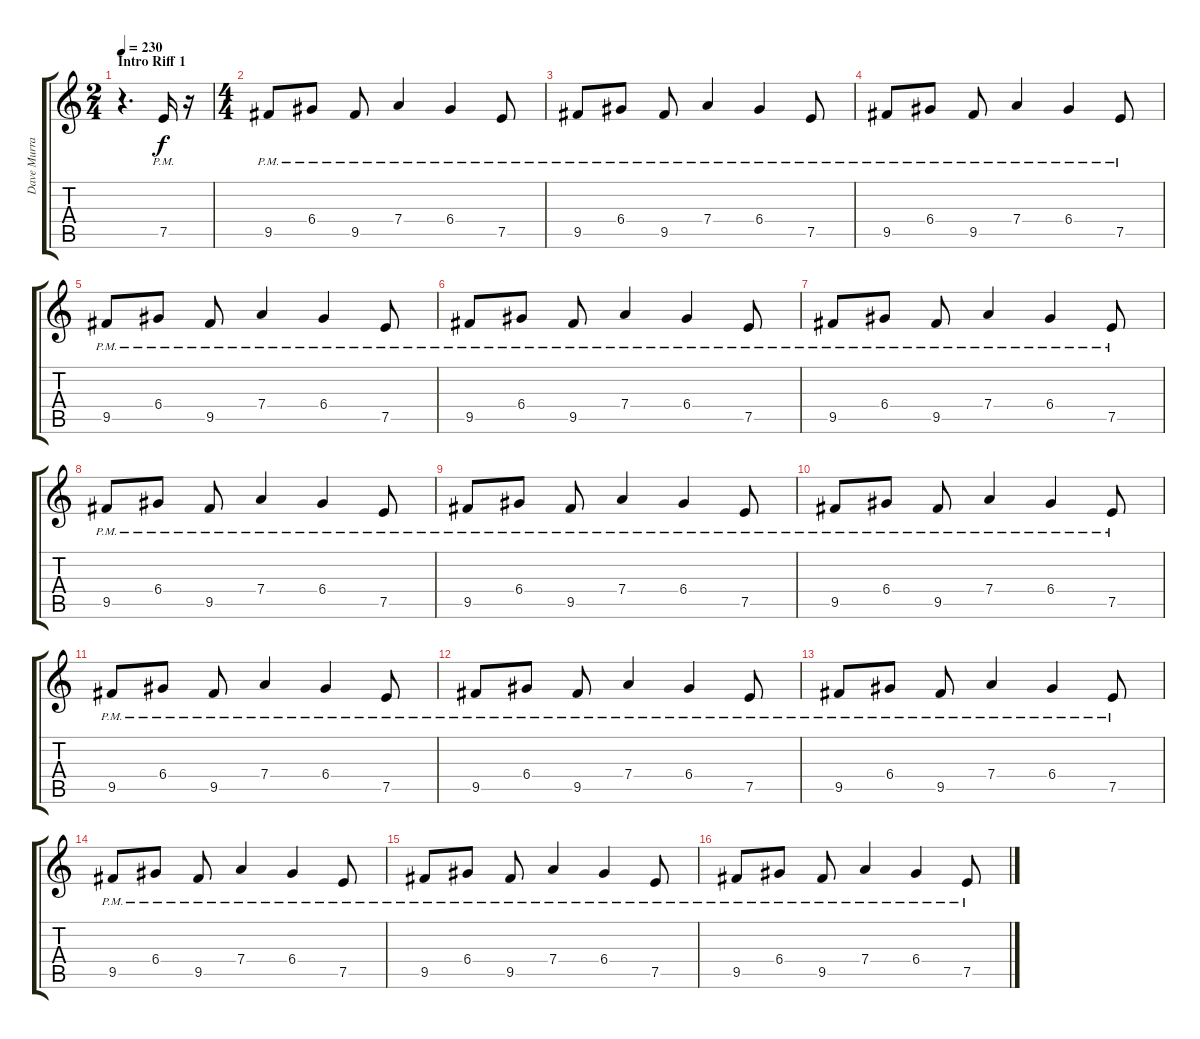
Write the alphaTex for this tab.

\track ("Dave Murray" "Dave Murra") {instrument distortionguitar}
\staff {score tabs}
\tuning (E4 B3 G3 D3 A2 E2) {hide}
\ts (2 4)
\section ("" "Intro Riff 1")
\tempo 230
\tempo 160
\tempo 230
\clef g2
\ks c
r.4{d dy f instrument distortionguitar} 7.5{pm}.16 r.16 |
\ts (4 4)
9.5{pm}.8 6.4{pm}.8 9.5{pm}.8 7.4{pm}.4 6.4{pm}.4 7.5{pm}.8 |
9.5{pm}.8 6.4{pm}.8 9.5{pm}.8 7.4{pm}.4 6.4{pm}.4 7.5{pm}.8 |
9.5{pm}.8 6.4{pm}.8 9.5{pm}.8 7.4{pm}.4 6.4{pm}.4 7.5{pm}.8 |
9.5{pm}.8 6.4{pm}.8 9.5{pm}.8 7.4{pm}.4 6.4{pm}.4 7.5{pm}.8 |
9.5{pm}.8 6.4{pm}.8 9.5{pm}.8 7.4{pm}.4 6.4{pm}.4 7.5{pm}.8 |
9.5{pm}.8 6.4{pm}.8 9.5{pm}.8 7.4{pm}.4 6.4{pm}.4 7.5{pm}.8 |
9.5{pm}.8 6.4{pm}.8 9.5{pm}.8 7.4{pm}.4 6.4{pm}.4 7.5{pm}.8 |
9.5{pm}.8 6.4{pm}.8 9.5{pm}.8 7.4{pm}.4 6.4{pm}.4 7.5{pm}.8 |
9.5{pm}.8 6.4{pm}.8 9.5{pm}.8 7.4{pm}.4 6.4{pm}.4 7.5{pm}.8 |
9.5{pm}.8 6.4{pm}.8 9.5{pm}.8 7.4{pm}.4 6.4{pm}.4 7.5{pm}.8 |
9.5{pm}.8 6.4{pm}.8 9.5{pm}.8 7.4{pm}.4 6.4{pm}.4 7.5{pm}.8 |
9.5{pm}.8 6.4{pm}.8 9.5{pm}.8 7.4{pm}.4 6.4{pm}.4 7.5{pm}.8 |
9.5{pm}.8 6.4{pm}.8 9.5{pm}.8 7.4{pm}.4 6.4{pm}.4 7.5{pm}.8 |
9.5{pm}.8 6.4{pm}.8 9.5{pm}.8 7.4{pm}.4 6.4{pm}.4 7.5{pm}.8 |
9.5{pm}.8 6.4{pm}.8 9.5{pm}.8 7.4{pm}.4 6.4{pm}.4 7.5{pm}.8
